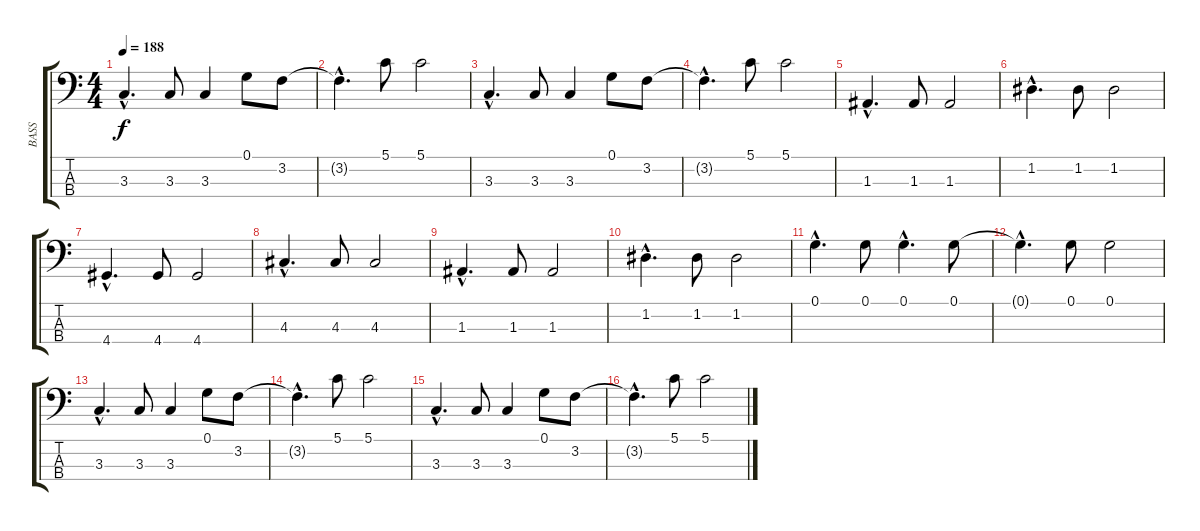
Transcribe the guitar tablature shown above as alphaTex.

\track ("BASS" "BASS") {instrument electricbassfinger}
\staff {score tabs}
\tuning (G2 D2 A1 E1) {hide}
\ts (4 4)
\tempo 188
\clef f4
\ks c
3.3{hac}.4{d dy f} 3.3.8 3.3.4 0.1.8 3.2.8 |
3.2{hac t}.4{d} 5.1.8 5.1.2 |
3.3{hac}.4{d} 3.3.8 3.3.4 0.1.8 3.2.8 |
3.2{hac t}.4{d} 5.1.8 5.1.2 |
1.3{hac}.4{d} 1.3.8 1.3.2 |
1.2{hac}.4{d} 1.2.8 1.2.2 |
4.4{hac}.4{d} 4.4.8 4.4.2 |
4.3{hac}.4{d} 4.3.8 4.3.2 |
1.3{hac}.4{d} 1.3.8 1.3.2 |
1.2{hac}.4{d} 1.2.8 1.2.2 |
0.1{hac}.4{d} 0.1.8 0.1{hac}.4{d} 0.1.8 |
0.1{hac t}.4{d} 0.1.8 0.1.2 |
3.3{hac}.4{d} 3.3.8 3.3.4 0.1.8 3.2.8 |
3.2{hac t}.4{d} 5.1.8 5.1.2 |
3.3{hac}.4{d} 3.3.8 3.3.4 0.1.8 3.2.8 |
3.2{hac t}.4{d} 5.1.8 5.1.2
